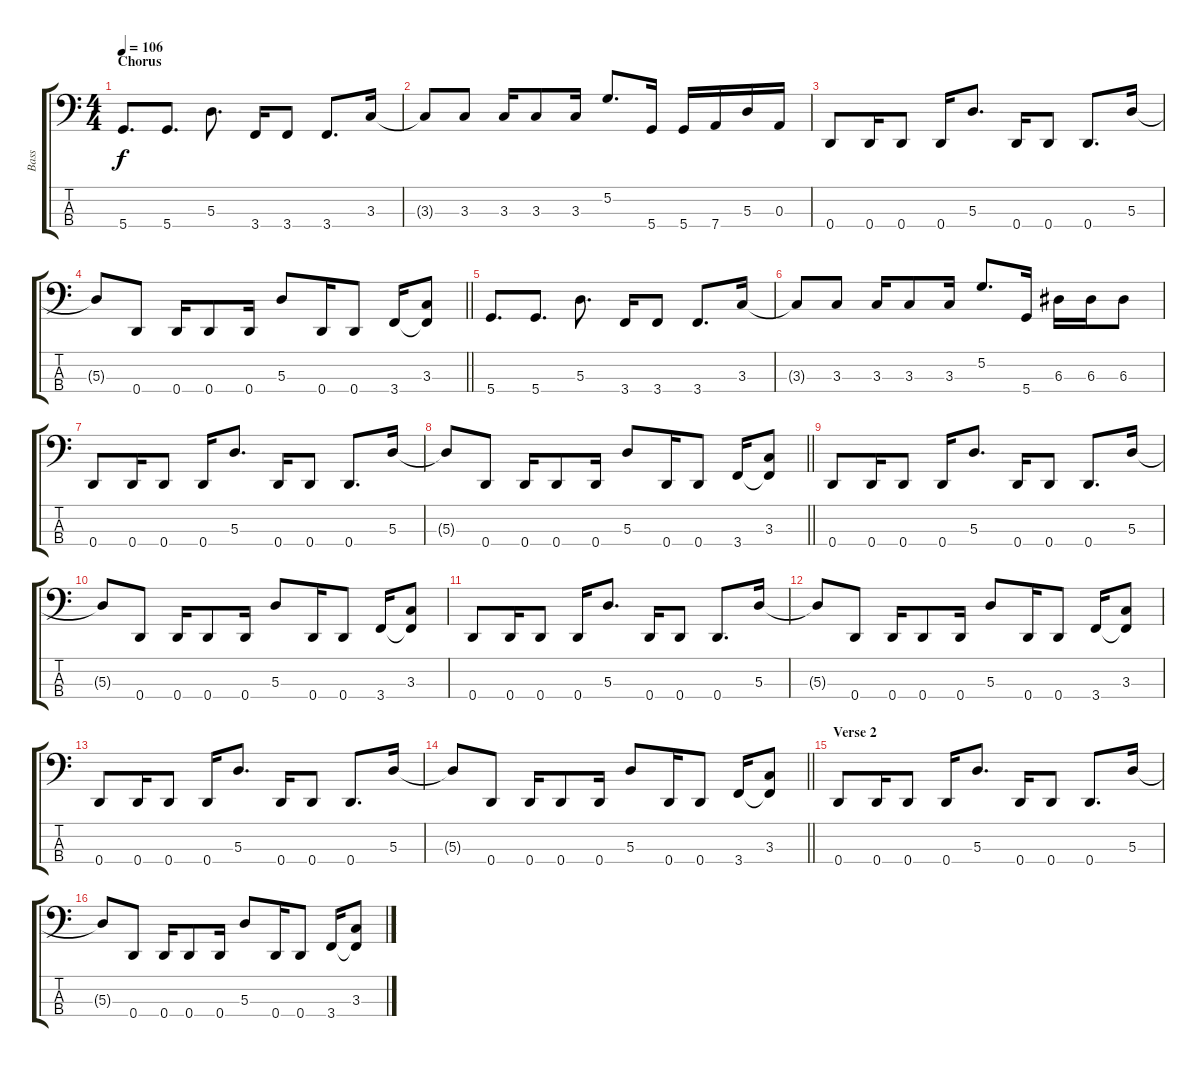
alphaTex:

\track ("Bass" "Bass") {instrument electricbasspick}
\staff {score tabs}
\tuning (G2 D2 A1 D1) {hide}
\ts (4 4)
\section ("" "Chorus")
\tempo 106
\clef f4
\ks c
5.4.8{d dy f} 5.4.8{d} 5.3.8{d} 3.4.16 3.4.8 3.4.8{d} 3.3.16 |
3.3{t}.8 3.3.8 3.3.16 3.3.8 3.3.16 5.2.8{d} 5.4.16 5.4.16 7.4.16 5.3.16 0.3.16 |
0.4.8 0.4.16 0.4.8 0.4.16 5.3.8{d} 0.4.16 0.4.8 0.4.8{d} 5.3.16 |
\barLineRight lightlight
5.3{t}.8 0.4.8 0.4.16 0.4.8 0.4.16 5.3.8 0.4.16 0.4.8 3.4.16 (3.3 3.4{t}).8 |
5.4.8{d} 5.4.8{d} 5.3.8{d} 3.4.16 3.4.8 3.4.8{d} 3.3.16 |
3.3{t}.8 3.3.8 3.3.16 3.3.8 3.3.16 5.2.8{d} 5.4.16 6.3.16 6.3.16 6.3.8 |
0.4.8 0.4.16 0.4.8 0.4.16 5.3.8{d} 0.4.16 0.4.8 0.4.8{d} 5.3.16 |
\barLineRight lightlight
5.3{t}.8 0.4.8 0.4.16 0.4.8 0.4.16 5.3.8 0.4.16 0.4.8 3.4.16 (3.3 3.4{t}).8 |
0.4.8 0.4.16 0.4.8 0.4.16 5.3.8{d} 0.4.16 0.4.8 0.4.8{d} 5.3.16 |
5.3{t}.8 0.4.8 0.4.16 0.4.8 0.4.16 5.3.8 0.4.16 0.4.8 3.4.16 (3.3 3.4{t}).8 |
0.4.8 0.4.16 0.4.8 0.4.16 5.3.8{d} 0.4.16 0.4.8 0.4.8{d} 5.3.16 |
5.3{t}.8 0.4.8 0.4.16 0.4.8 0.4.16 5.3.8 0.4.16 0.4.8 3.4.16 (3.3 3.4{t}).8 |
0.4.8 0.4.16 0.4.8 0.4.16 5.3.8{d} 0.4.16 0.4.8 0.4.8{d} 5.3.16 |
\barLineRight lightlight
5.3{t}.8 0.4.8 0.4.16 0.4.8 0.4.16 5.3.8 0.4.16 0.4.8 3.4.16 (3.3 3.4{t}).8 |
\section ("" "Verse 2")
0.4.8 0.4.16 0.4.8 0.4.16 5.3.8{d} 0.4.16 0.4.8 0.4.8{d} 5.3.16 |
5.3{t}.8 0.4.8 0.4.16 0.4.8 0.4.16 5.3.8 0.4.16 0.4.8 3.4.16 (3.3 3.4{t}).8
